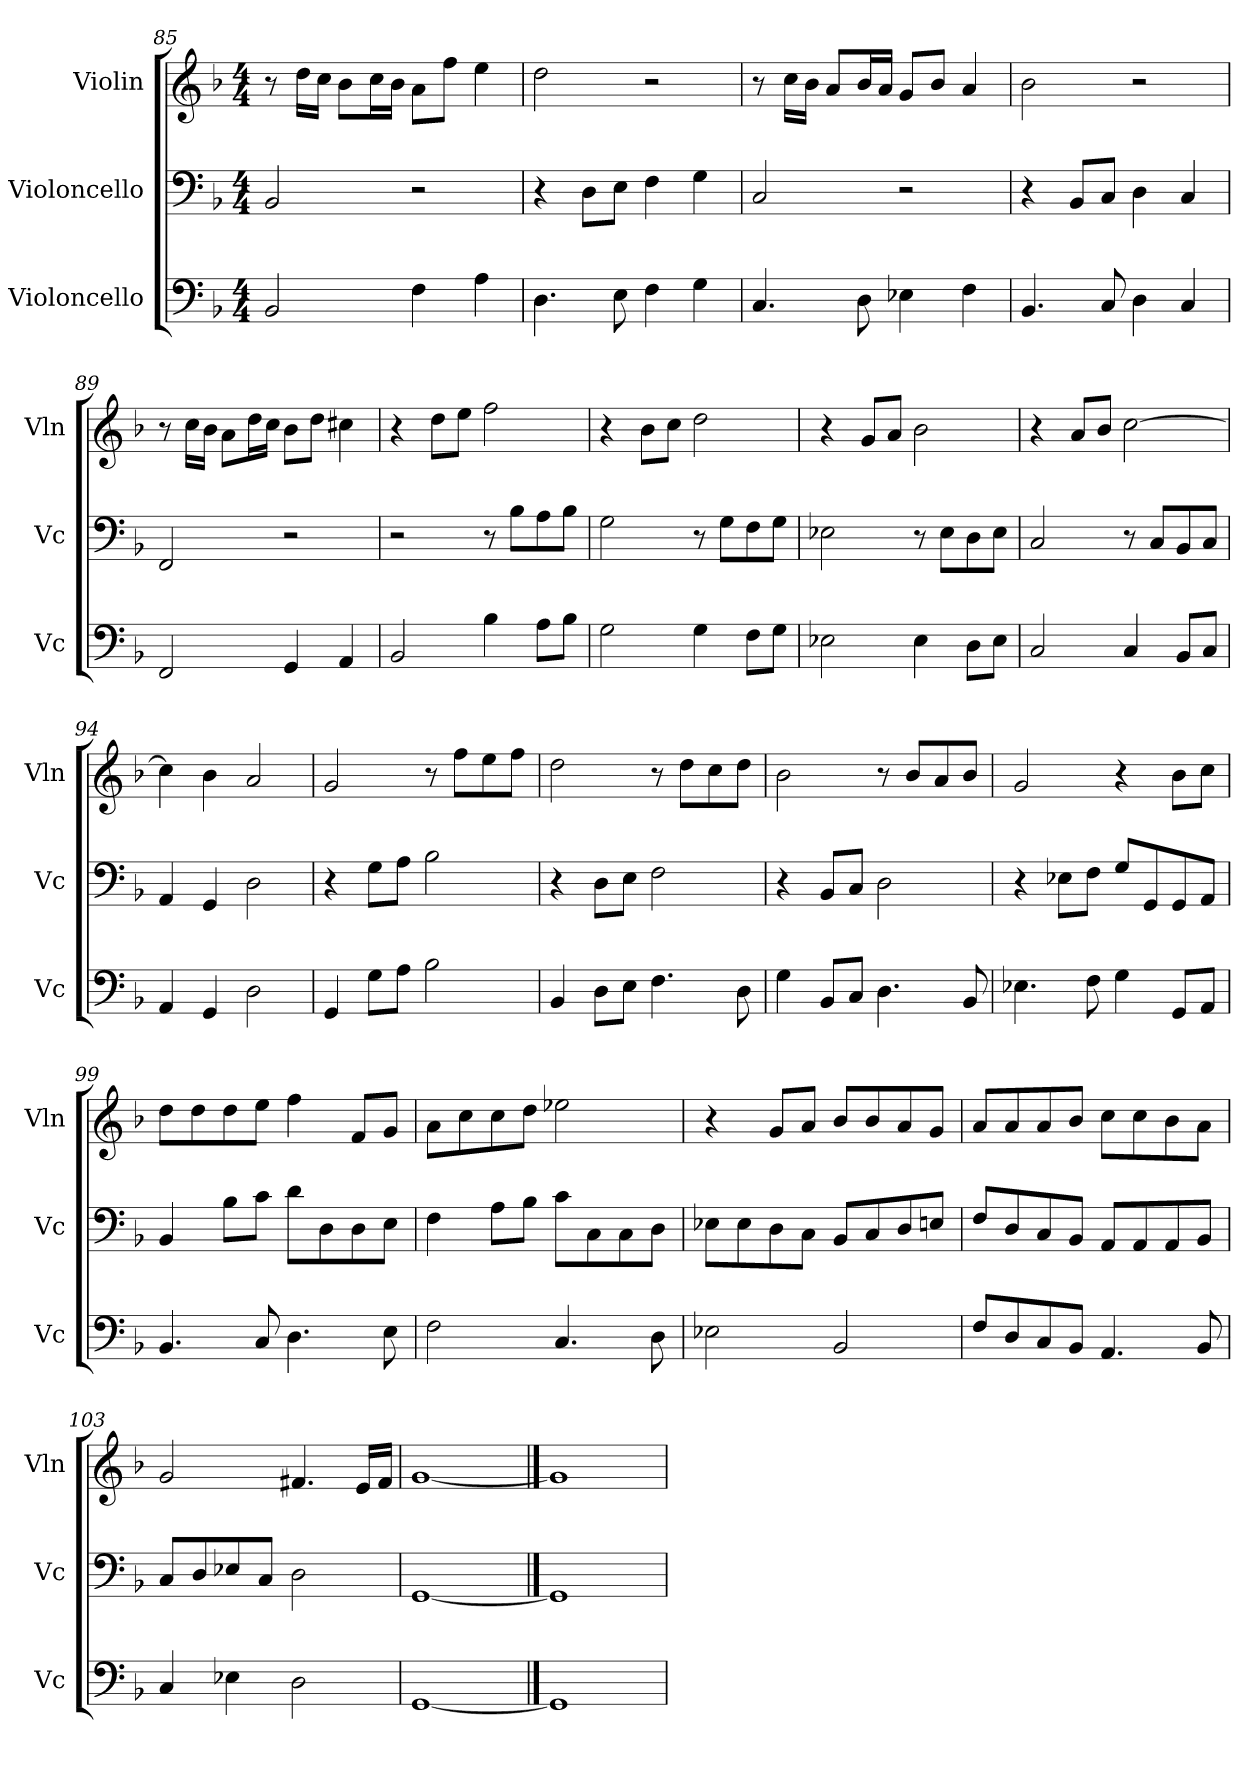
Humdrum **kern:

**kern	**kern	**kern
*part3	*part2	*part1
*staff3	*staff2	*staff1
*I"Violoncello	*I"Violoncello	*I"Violin
*I'Vc	*I'Vc	*I'Vln
*clefF4	*clefF4	*clefG2
*k[b-]	*k[b-]	*k[b-]
*M4/4	*M4/4	*M4/4
=85	=85	=85
2BB-/	2BB-/	8r
.	.	16dd\LL
.	.	16cc\JJ
.	.	8b-\L
.	.	16cc\L
.	.	16b-\JJ
4F\	2r	8a\L
.	.	8ff\J
4A\	.	4ee\
=86	=86	=86
4.D\	4r	2dd\
.	8D\L	.
8E\	8E\J	.
4F\	4F\	2r
4G\	4G\	.
=87	=87	=87
4.C/	2C/	8r
.	.	16cc\LL
.	.	16b-\JJ
.	.	8a/L
8D\	.	16b-/L
.	.	16a/JJ
4E-X\	2r	8g/L
.	.	8b-/J
4F\	.	4a/
=88	=88	=88
4.BB-/	4r	2b-\
.	8BB-/L	.
8C/	8C/J	.
4D\	4D\	2r
4C/	4C/	.
=89	=89	=89
2FF/	2FF/	8r
.	.	16cc\LL
.	.	16b-\JJ
.	.	8a\L
.	.	16dd\L
.	.	16cc\JJ
4GG/	2r	8b-\L
.	.	8dd\J
4AA/	.	4cc#X\
=90	=90	=90
2BB-/	2r	4r
.	.	8dd\L
.	.	8ee\J
4B-\	8r	2ff\
.	8B-\L	.
8A\L	8A\	.
8B-\J	8B-\J	.
=91	=91	=91
2G\	2G\	4r
.	.	8b-\L
.	.	8cc\J
4G\	8r	2dd\
.	8G\L	.
8F\L	8F\	.
8G\J	8G\J	.
=92	=92	=92
2E-X\	2E-X\	4r
.	.	8g/L
.	.	8a/J
4E-\	8r	2b-\
.	8E-\L	.
8D\L	8D\	.
8E-\J	8E-\J	.
=93	=93	=93
2C/	2C/	4r
.	.	8a/L
.	.	8b-/J
4C/	8r	[2cc\
.	8C/L	.
8BB-/L	8BB-/	.
8C/J	8C/J	.
=94	=94	=94
4AA/	4AA/	4cc\]
4GG/	4GG/	4b-\
2D\	2D\	2a/
=95	=95	=95
4GG/	4r	2g/
8G\L	8G\L	.
8A\J	8A\J	.
2B-\	2B-\	8r
.	.	8ff\L
.	.	8ee\
.	.	8ff\J
=96	=96	=96
4BB-/	4r	2dd\
8D\L	8D\L	.
8E\J	8E\J	.
4.F\	2F\	8r
.	.	8dd\L
.	.	8cc\
8D\	.	8dd\J
=97	=97	=97
4G\	4r	2b-\
8BB-/L	8BB-/L	.
8C/J	8C/J	.
4.D\	2D\	8r
.	.	8b-/L
.	.	8a/
8BB-/	.	8b-/J
=98	=98	=98
4.E-X\	4r	2g/
.	8E-X\L	.
8F\	8F\J	.
4G\	8G/L	4r
.	8GG/	.
8GG/L	8GG/	8b-\L
8AA/J	8AA/J	8cc\J
=99	=99	=99
4.BB-/	4BB-/	8dd\L
.	.	8dd\
.	8B-\L	8dd\
8C/	8c\J	8ee\J
4.D\	8d\L	4ff\
.	8D\	.
.	8D\	8f/L
8E\	8E\J	8g/J
=100	=100	=100
2F\	4F\	8a\L
.	.	8cc\
.	8A\L	8cc\
.	8B-\J	8dd\J
4.C/	8c\L	2ee-X\
.	8C\	.
.	8C\	.
8D\	8D\J	.
=101	=101	=101
2E-X\	8E-X\L	4r
.	8E-\	.
.	8D\	8g/L
.	8C\J	8a/J
2BB-/	8BB-/L	8b-/L
.	8C/	8b-/
.	8D/	8a/
.	8En/J	8g/J
=102	=102	=102
8F/L	8F/L	8a/L
8D/	8D/	8a/
8C/	8C/	8a/
8BB-/J	8BB-/J	8b-/J
4.AA/	8AA/L	8cc\L
.	8AA/	8cc\
.	8AA/	8b-\
8BB-/	8BB-/J	8a\J
=103	=103	=103
4C/	8C/L	2g/
.	8D/	.
4E-X\	8E-X/	.
.	8C/J	.
2D\	2D\	4.f#X/
.	.	16e/LL
.	.	16f#/JJ
=104	=104	=104
[1GG	[1GG	[1g
==105	==105	==105
1GG]	1GG]	1g]
=	=	=
*-	*-	*-
